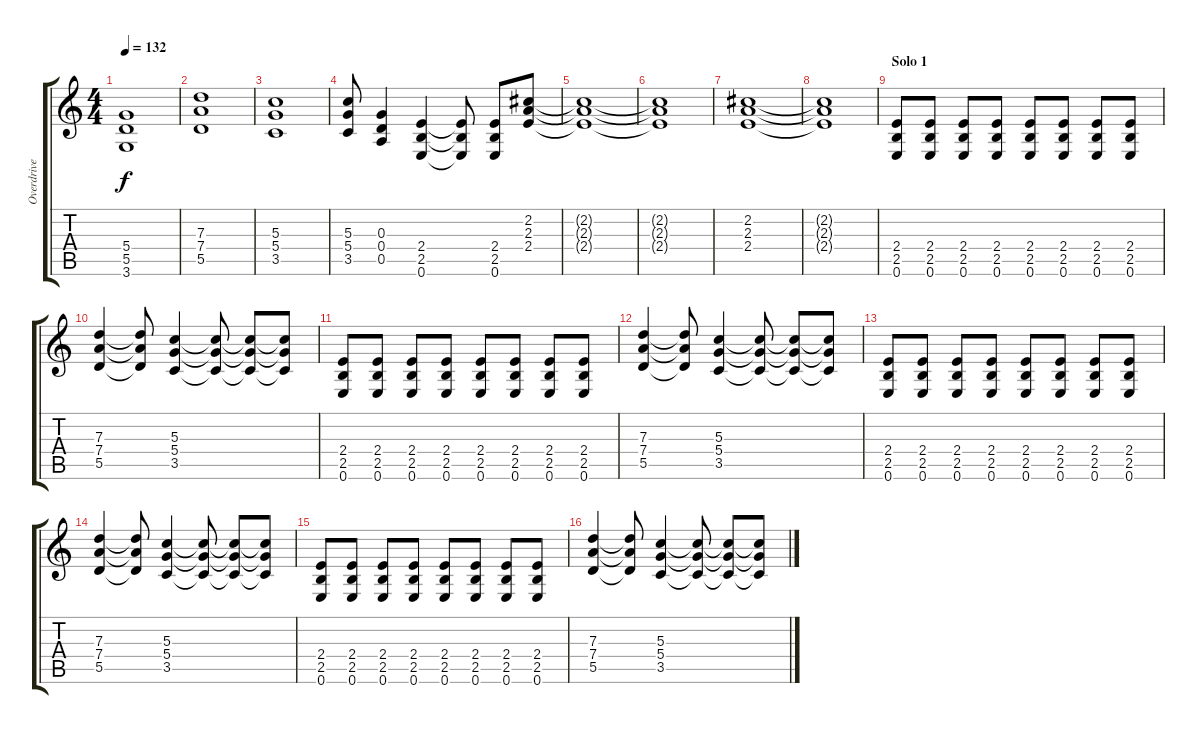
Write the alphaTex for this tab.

\track ("Overdrive" "Overdrive") {instrument overdrivenguitar}
\staff {score tabs}
\tuning (E4 B3 G3 D3 A2 E2) {hide}
\ts (4 4)
\tempo 132
\clef g2
\ks c
(5.4{t} 5.5{t} 3.6{t}).1{dy f} |
(7.3 7.4 5.5).1 |
(5.3 5.4 3.5).1 |
(5.3 5.4 3.5).8 (0.3 0.4 0.5).4 (2.4 2.5 0.6).4 (2.4{t} 2.5{t} 0.6{t}).8 (2.4 2.5 0.6).8 (2.2 2.3 2.4).8 |
(2.2{t} 2.3{t} 2.4{t}).1 |
(2.2{t} 2.3{t} 2.4{t}).1 |
(2.2 2.3 2.4).1 |
(2.2{t} 2.3{t} 2.4{t}).1 |
\section ("" "Solo 1")
(2.4 2.5 0.6).8 (2.4 2.5 0.6).8 (2.4 2.5 0.6).8 (2.4 2.5 0.6).8 (2.4 2.5 0.6).8 (2.4 2.5 0.6).8 (2.4 2.5 0.6).8 (2.4 2.5 0.6).8 |
(7.3 7.4 5.5).4 (7.3{t} 7.4{t} 5.5{t}).8 (5.3 5.4 3.5).4 (5.3{t} 5.4{t} 3.5{t}).8 (5.3{t} 5.4{t} 3.5{t}).8 (5.3{t} 5.4{t} 3.5{t}).8 |
(2.4 2.5 0.6).8 (2.4 2.5 0.6).8 (2.4 2.5 0.6).8 (2.4 2.5 0.6).8 (2.4 2.5 0.6).8 (2.4 2.5 0.6).8 (2.4 2.5 0.6).8 (2.4 2.5 0.6).8 |
(7.3 7.4 5.5).4 (7.3{t} 7.4{t} 5.5{t}).8 (5.3 5.4 3.5).4 (5.3{t} 5.4{t} 3.5{t}).8 (5.3{t} 5.4{t} 3.5{t}).8 (5.3{t} 5.4{t} 3.5{t}).8 |
(2.4 2.5 0.6).8 (2.4 2.5 0.6).8 (2.4 2.5 0.6).8 (2.4 2.5 0.6).8 (2.4 2.5 0.6).8 (2.4 2.5 0.6).8 (2.4 2.5 0.6).8 (2.4 2.5 0.6).8 |
(7.3 7.4 5.5).4 (7.3{t} 7.4{t} 5.5{t}).8 (5.3 5.4 3.5).4 (5.3{t} 5.4{t} 3.5{t}).8 (5.3{t} 5.4{t} 3.5{t}).8 (5.3{t} 5.4{t} 3.5{t}).8 |
(2.4 2.5 0.6).8 (2.4 2.5 0.6).8 (2.4 2.5 0.6).8 (2.4 2.5 0.6).8 (2.4 2.5 0.6).8 (2.4 2.5 0.6).8 (2.4 2.5 0.6).8 (2.4 2.5 0.6).8 |
(7.3 7.4 5.5).4 (7.3{t} 7.4{t} 5.5{t}).8 (5.3 5.4 3.5).4 (5.3{t} 5.4{t} 3.5{t}).8 (5.3{t} 5.4{t} 3.5{t}).8 (5.3{t} 5.4{t} 3.5{t}).8
